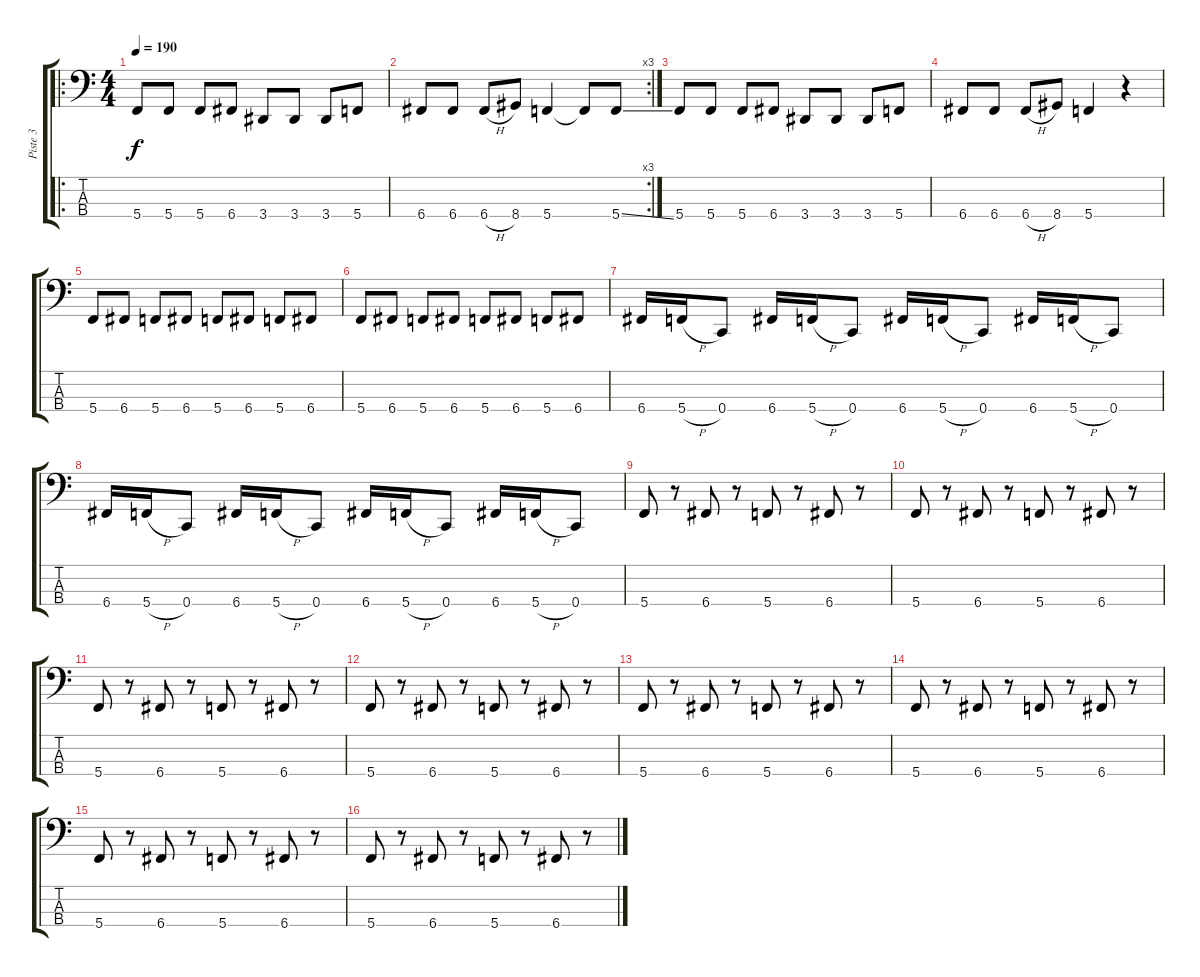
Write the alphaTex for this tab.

\track ("Piste 3" "Piste 3") {instrument electricbassfinger}
\staff {score tabs}
\tuning (F2 C2 G1 C1) {hide}
\ro
\ts (4 4)
\tempo 190
\clef f4
\ks c
5.4.8{dy f} 5.4.8 5.4.8 6.4.8 3.4.8 3.4.8 3.4.8 5.4.8 |
\rc 3
6.4.8 6.4.8 6.4{h}.8 8.4.8 5.4.4 5.4{t}.8 5.4{ss}.8 |
5.4.8 5.4.8 5.4.8 6.4.8 3.4.8 3.4.8 3.4.8 5.4.8 |
6.4.8 6.4.8 6.4{h}.8 8.4.8 5.4.4 r.4 |
5.4.8 6.4.8 5.4.8 6.4.8 5.4.8 6.4.8 5.4.8 6.4.8 |
5.4.8 6.4.8 5.4.8 6.4.8 5.4.8 6.4.8 5.4.8 6.4.8 |
6.4.16 5.4{h}.16 0.4.8 6.4.16 5.4{h}.16 0.4.8 6.4.16 5.4{h}.16 0.4.8 6.4.16 5.4{h}.16 0.4.8 |
6.4.16 5.4{h}.16 0.4.8 6.4.16 5.4{h}.16 0.4.8 6.4.16 5.4{h}.16 0.4.8 6.4.16 5.4{h}.16 0.4.8 |
5.4.8 r.8 6.4.8 r.8 5.4.8 r.8 6.4.8 r.8 |
5.4.8 r.8 6.4.8 r.8 5.4.8 r.8 6.4.8 r.8 |
5.4.8 r.8 6.4.8 r.8 5.4.8 r.8 6.4.8 r.8 |
5.4.8 r.8 6.4.8 r.8 5.4.8 r.8 6.4.8 r.8 |
5.4.8 r.8 6.4.8 r.8 5.4.8 r.8 6.4.8 r.8 |
5.4.8 r.8 6.4.8 r.8 5.4.8 r.8 6.4.8 r.8 |
5.4.8 r.8 6.4.8 r.8 5.4.8 r.8 6.4.8 r.8 |
5.4.8 r.8 6.4.8 r.8 5.4.8 r.8 6.4.8 r.8
